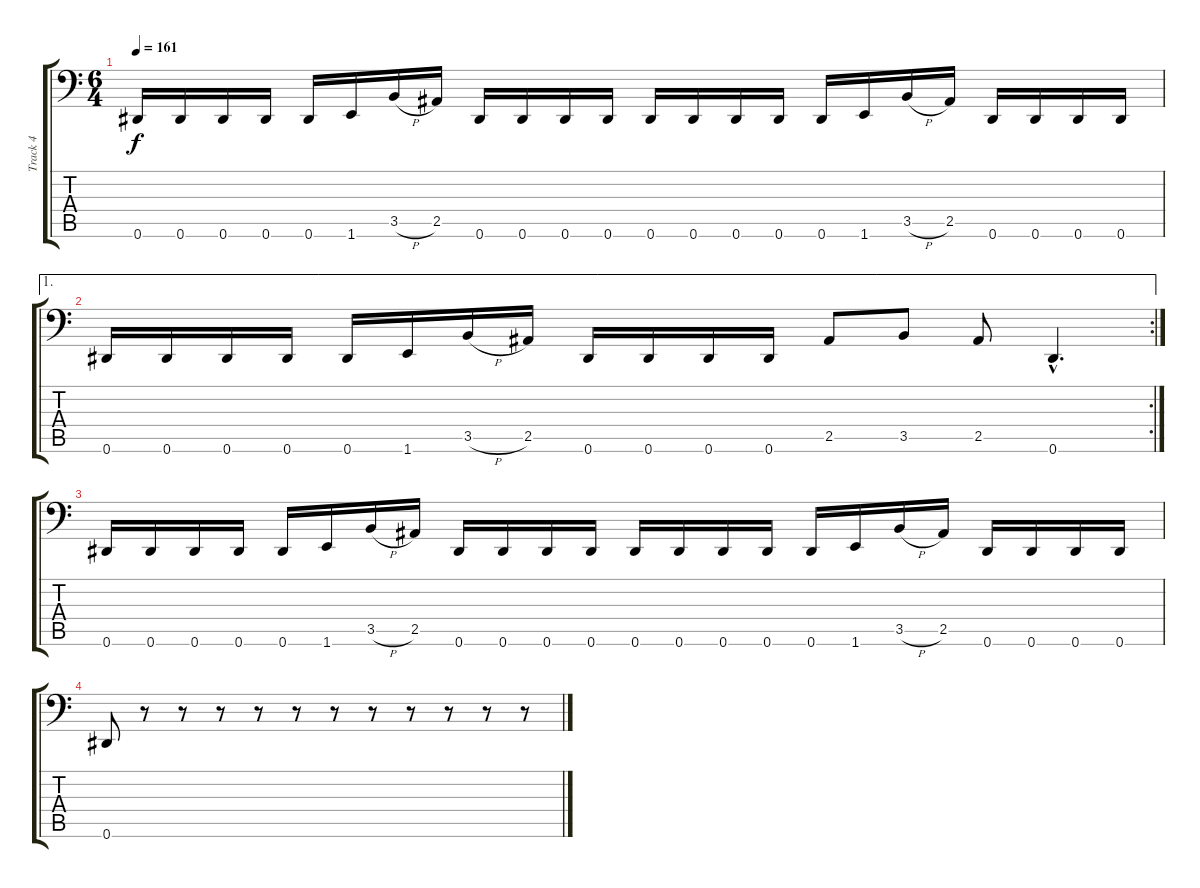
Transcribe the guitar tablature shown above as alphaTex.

\track ("Track 4" "Track 4") {instrument electricbasspick}
\staff {score tabs}
\tuning (Eb3 Bb2 Gb2 Db2 Ab1 Eb1) {hide}
\ts (6 4)
\tempo 161
\clef f4
\ks c
0.6.16{dy f} 0.6.16 0.6.16 0.6.16 0.6.16 1.6.16 3.5{h}.16 2.5.16 0.6.16 0.6.16 0.6.16 0.6.16 0.6.16 0.6.16 0.6.16 0.6.16 0.6.16 1.6.16 3.5{h}.16 2.5.16 0.6.16 0.6.16 0.6.16 0.6.16 |
\ae 1
\rc 2
0.6.16 0.6.16 0.6.16 0.6.16 0.6.16 1.6.16 3.5{h}.16 2.5.16 0.6.16 0.6.16 0.6.16 0.6.16 2.5.8 3.5.8 2.5.8 0.6{hac}.4{d} |
0.6.16 0.6.16 0.6.16 0.6.16 0.6.16 1.6.16 3.5{h}.16 2.5.16 0.6.16 0.6.16 0.6.16 0.6.16 0.6.16 0.6.16 0.6.16 0.6.16 0.6.16 1.6.16 3.5{h}.16 2.5.16 0.6.16 0.6.16 0.6.16 0.6.16 |
0.6.8 r.8 r.8 r.8 r.8 r.8 r.8 r.8 r.8 r.8 r.8 r.8
